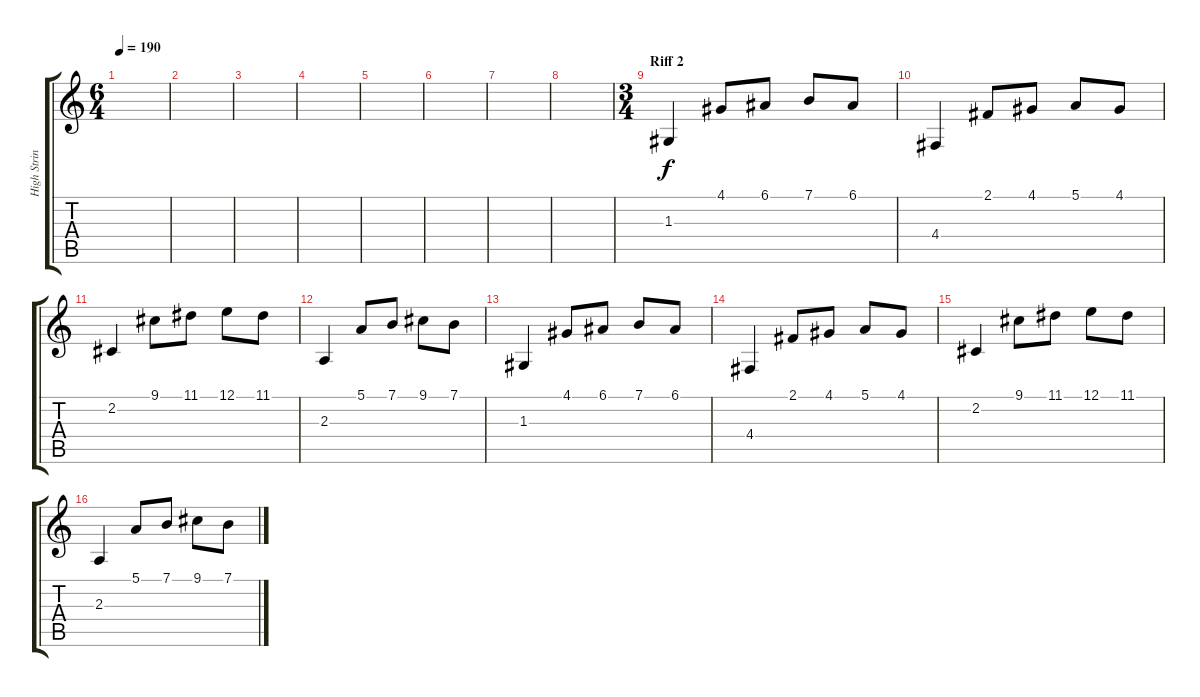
\track ("High Strings" "High Strin") {instrument stringensemble1}
\staff {score tabs}
\tuning (E4 B3 G3 D3 A2 E2) {hide}
\ts (6 4)
\tempo 190
\clef g2
\ks c
|
|
|
|
|
|
|
|
\ts (3 4)
\section ("" "Riff 2")
1.3.4{volume 12} 4.1.8 6.1.8 7.1.8 6.1.8 |
4.4.4 2.1.8 4.1.8 5.1.8 4.1.8 |
2.2.4 9.1.8 11.1.8 12.1.8 11.1.8 |
2.3.4 5.1.8 7.1.8 9.1.8 7.1.8 |
1.3.4 4.1.8 6.1.8 7.1.8 6.1.8 |
4.4.4 2.1.8 4.1.8 5.1.8 4.1.8 |
2.2.4 9.1.8 11.1.8 12.1.8 11.1.8 |
2.3.4 5.1.8 7.1.8 9.1.8 7.1.8
